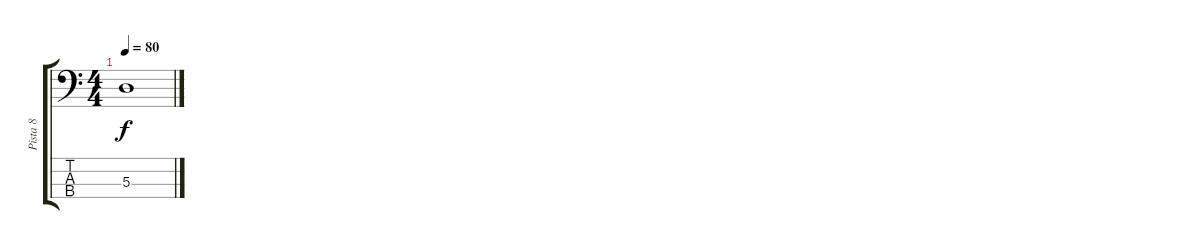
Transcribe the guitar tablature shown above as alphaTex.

\track ("Pista 8" "Pista 8") {instrument electricbasspick}
\staff {score tabs}
\tuning (G2 D2 A1 E1) {hide}
\ts (4 4)
\tempo 80
\clef f4
\ks c
5.3{t}.1{dy f}
